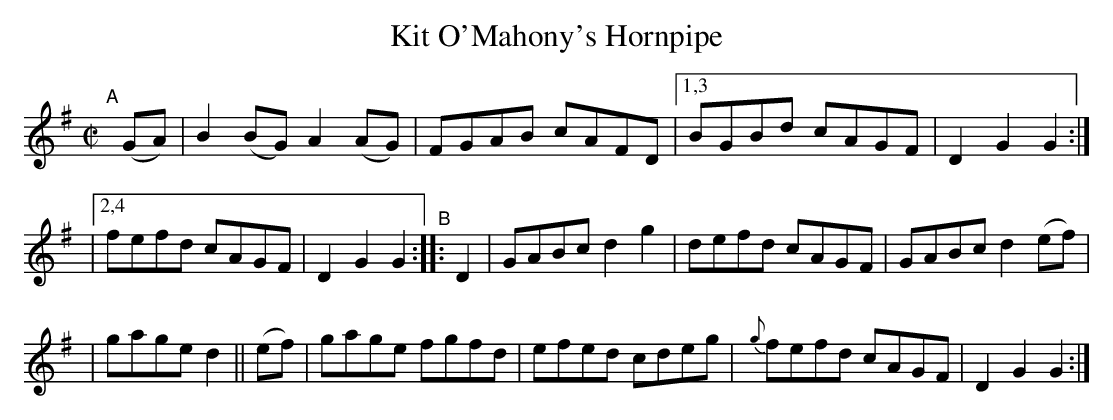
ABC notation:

X:1
T: Kit O'Mahony's Hornpipe
M: C|
L: 1/8
K: G
"^A"[|] (GA) | B2(BG) A2(AG) | FGAB cAFD |[1,3 BGBd cAGF | D2G2 G2 :|
|[2,4 fefd cAGF | D2G2 G2 "^B":: D2 | GABc d2g2 | defd cAGF | GABc d2(ef) |
| gage d2 || (ef) | gage fgfd | efed cdeg | {g}fefd cAGF | D2G2 G2 :|
